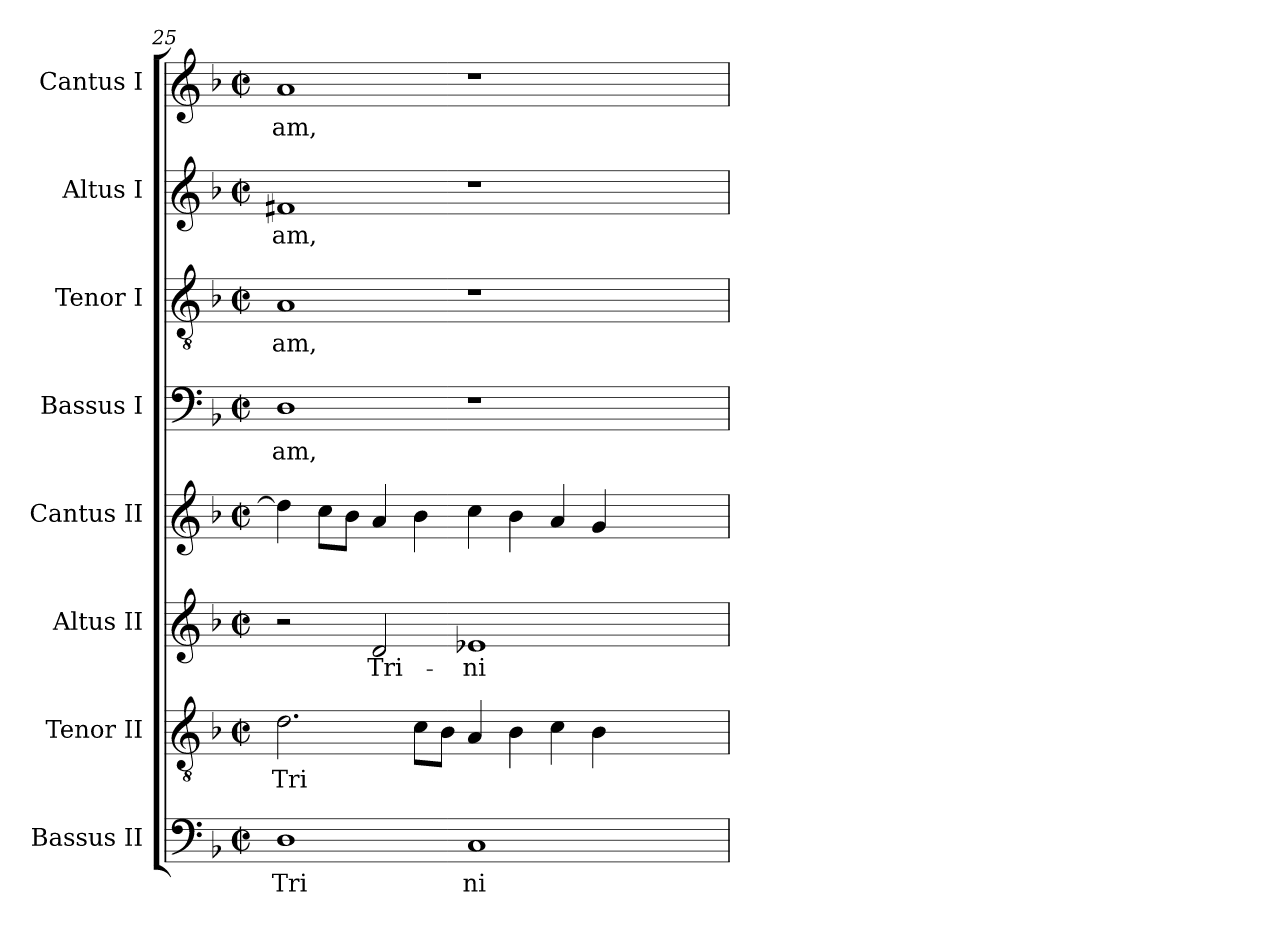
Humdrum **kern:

**kern	**text	**kern	**text	**kern	**text	**kern	**kern	**text	**kern	**text	**kern	**text	**kern	**text
*part8	*part8	*part7	*part7	*part6	*part6	*part5	*part4	*part4	*part3	*part3	*part2	*part2	*part1	*part1
*staff8	*staff8	*staff7	*staff7	*staff6	*staff6	*staff5	*staff4	*staff4	*staff3	*staff3	*staff2	*staff2	*staff1	*staff1
*I"Bassus II	*	*I"Tenor II	*	*I"Altus II	*	*I"Cantus II	*I"Bassus I	*	*I"Tenor I	*	*I"Altus I	*	*I"Cantus I	*
*clefF4	*	*clefGv2	*	*clefG2	*	*clefG2	*clefF4	*	*clefGv2	*	*clefG2	*	*clefG2	*
*k[b-]	*	*k[b-]	*	*k[b-]	*	*k[b-]	*k[b-]	*	*k[b-]	*	*k[b-]	*	*k[b-]	*
*F:	*	*F:	*	*F:	*	*F:	*F:	*	*F:	*	*F:	*	*F:	*
*M2/2	*	*M2/2	*	*M2/2	*	*M2/2	*M2/2	*	*M2/2	*	*M2/2	*	*M2/2	*
*met(c|)	*	*met(c|)	*	*met(c|)	*	*met(c|)	*met(c|)	*	*met(c|)	*	*met(c|)	*	*met(c|)	*
=25	=25	=25	=25	=25	=25	=25	=25	=25	=25	=25	=25	=25	=25	=25
!	!LO:LY:b:cj	!	!LO:LY:b	!	!	!	!	!LO:LY:b:cj	!	!LO:LY:b:cj	!	!LO:LY:b:cj	!	!LO:LY:b:cj
1D	Tri	2.d\	Tri	2r	.	4dd\]	1D	am,	1A	am,	1f#X	-am,	1a	am,
.	.	.	.	.	.	8cc\L	.	.	.	.	.	.	.	.
.	.	.	.	.	.	8b-\J	.	.	.	.	.	.	.	.
!	!	!	!	!	!LO:LY:b:cj	!	!	!	!	!	!	!	!	!
.	.	.	.	2d/	Tri-	4a/	.	.	.	.	.	.	.	.
.	.	8c\L	.	.	.	4b-\	.	.	.	.	.	.	.	.
.	.	8B-\J	.	.	.	.	.	.	.	.	.	.	.	.
!	!LO:LY:b:cj	!	!	!	!LO:LY:b:cj	!	!LO:N:vis=1	!	!LO:N:vis=1	!	!LO:N:vis=1	!	!LO:N:vis=1	!
1C	ni	4A/	.	1e-X	-ni-	4cc\	0r	.	0r	.	0r	.	0r	.
.	.	4B-\	.	.	.	4b-\	.	.	.	.	.	.	.	.
.	.	4c\	.	.	.	4a/	.	.	.	.	.	.	.	.
.	.	4B-\	.	.	.	4g/	.	.	.	.	.	.	.	.
1ryy	.	1ryy	.	1ryy	.	1ryy	.	.	.	.	.	.	.	.
=	=	=	=	=	=	=	=	=	=	=	=	=	=	=
*-	*-	*-	*-	*-	*-	*-	*-	*-	*-	*-	*-	*-	*-	*-
